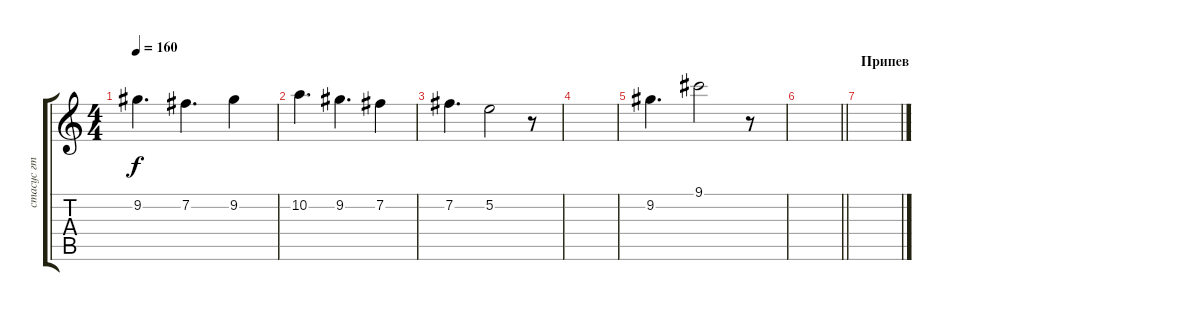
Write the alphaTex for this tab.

\track ("стасус гт" "стасус гт") {instrument acousticguitarsteel}
\staff {score tabs}
\tuning (E4 B3 G3 D3 A2 E2) {hide}
\ts (4 4)
\tempo 160
\clef g2
\ks c
9.2.4{d dy f} 7.2.4{d} 9.2.4 |
10.2.4{d} 9.2.4{d} 7.2.4 |
7.2.4{d} 5.2.2 r.8 |
|
9.2.4{d} 9.1.2 r.8 |
\barLineRight lightlight
|
\section ("" "Припев ")
